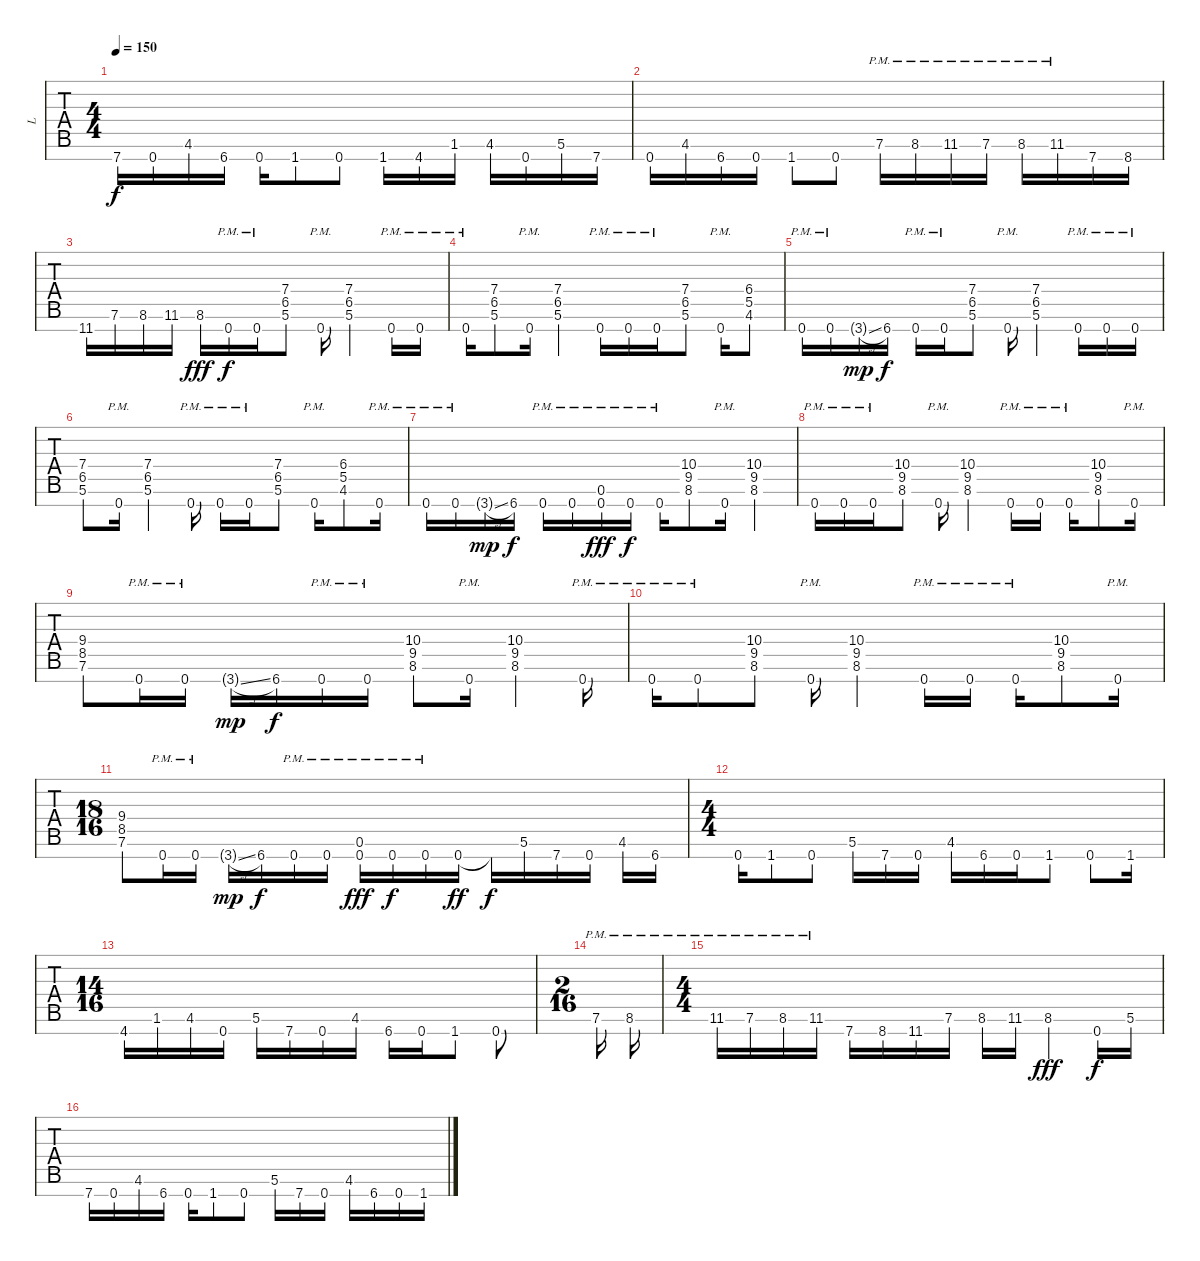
\track ("L" "L") {instrument distortionguitar}
\staff {tabs}
\tuning (E4 B3 G3 D3 A2 E2 A1) {hide}
\ts (4 4)
\tempo 150
\clef f4
\ks c
7.7.16{dy f} 0.7.16 4.6.16 6.7.16 0.7.16 1.7.8 0.7.8 1.7.16 4.7.16 1.6.16 4.6.16 0.7.16 5.6.16 7.7.16 |
0.7.16 4.6.16 6.7.16 0.7.16 1.7.8 0.7.8 7.6{pm}.16 8.6{pm}.16 11.6{pm}.16 7.6{pm}.16 8.6{pm}.16 11.6{pm}.16 7.7.16 8.7.16 |
11.7.16 7.6.16 8.6.16 11.6.16 8.6{hac}.16{dy fff} 0.7{pm}.16{dy f} 0.7{pm}.16 (7.4 6.5 5.6).8 0.7{pm}.16 (7.4 6.5 5.6).4 0.7{pm}.16 0.7{pm}.16 |
0.7{pm}.16 (7.4 6.5 5.6).8 0.7{pm}.16 (7.4 6.5 5.6).4 0.7{pm}.16 0.7{pm}.16 0.7{pm}.16 (7.4 6.5 5.6).8 0.7{pm}.16 (6.4 5.5 4.6).8 |
0.7{pm}.16 0.7{pm}.16 3.7{sl g}.16{dy mp} 6.7.16{dy f} 0.7{pm}.16 0.7{pm}.16 (7.4 6.5 5.6).8 0.7{pm}.16 (7.4 6.5 5.6).4 0.7{pm}.16 0.7{pm}.16 0.7{pm}.16 |
(7.4 6.5 5.6).8 0.7{pm}.16 (7.4 6.5 5.6).4 0.7{pm}.16 0.7{pm}.16 0.7{pm}.16 (7.4 6.5 5.6).8 0.7{pm}.16 (6.4 5.5 4.6).8 0.7{pm}.16 |
0.7{pm}.16 0.7{pm}.16 3.7{sl g}.16{dy mp} 6.7.16{dy f} 0.7{pm}.16 0.7{pm}.16 (0.6{hac pm} 0.7{hac pm}).16{dy fff} 0.7{pm}.16{dy f} 0.7{pm}.16 (10.4 9.5 8.6).8 0.7{pm}.16 (10.4 9.5 8.6).4 |
0.7{pm}.16 0.7{pm}.16 0.7{pm}.16 (10.4 9.5 8.6).8 0.7{pm}.16 (10.4 9.5 8.6).4 0.7{pm}.16 0.7{pm}.16 0.7{pm}.16 (10.4 9.5 8.6).8 0.7{pm}.16 |
(9.4 8.5 7.6).8 0.7{pm}.16 0.7{pm}.16 3.7{sl g}.16{dy mp} 6.7.16{dy f} 0.7{pm}.16 0.7{pm}.16 (10.4 9.5 8.6).8 0.7{pm}.16 (10.4 9.5 8.6).4 0.7{pm}.16 |
0.7{pm}.16 0.7{pm}.8 (10.4 9.5 8.6).8 0.7{pm}.16 (10.4 9.5 8.6).4 0.7{pm}.16 0.7{pm}.16 0.7{pm}.16 (10.4 9.5 8.6).8 0.7{pm}.16 |
\ts (18 16)
(9.4 8.5 7.6).8 0.7{pm}.16 0.7{pm}.16 3.7{sl g}.16{dy mp} 6.7.16{dy f} 0.7{pm}.16 0.7{pm}.16 (0.6{hac pm} 0.7{hac pm}).16{dy fff} 0.7{pm}.16{dy f} 0.7{pm}.16 0.7{ac}.16{dy ff} 0.7{t}.16{dy f} 5.6.16 7.7.16 0.7.16 4.6.16 6.7.16 |
\ts (4 4)
0.7.16 1.7.8 0.7.8 5.6.16 7.7.16 0.7.16 4.6.16 6.7.16 0.7.16 1.7.8 0.7.8 1.7.16 |
\ts (14 16)
4.7.16 1.6.16 4.6.16 0.7.16 5.6.16 7.7.16 0.7.16 4.6.16 6.7.16 0.7.16 1.7.8 0.7.8 |
\ts (2 16)
7.6{pm}.16 8.6{pm}.16 |
\ts (4 4)
11.6{pm}.16 7.6{pm}.16 8.6{pm}.16 11.6{pm}.16 7.7.16 8.7.16 11.7.16 7.6.16 8.6.16 11.6.16 8.6{hac st}.4{dy fff} 0.7.16{dy f} 5.6.16 |
7.7.16 0.7.16 4.6.16 6.7.16 0.7.16 1.7.8 0.7.8 5.6.16 7.7.16 0.7.16 4.6.16 6.7.16 0.7.16 1.7.16
